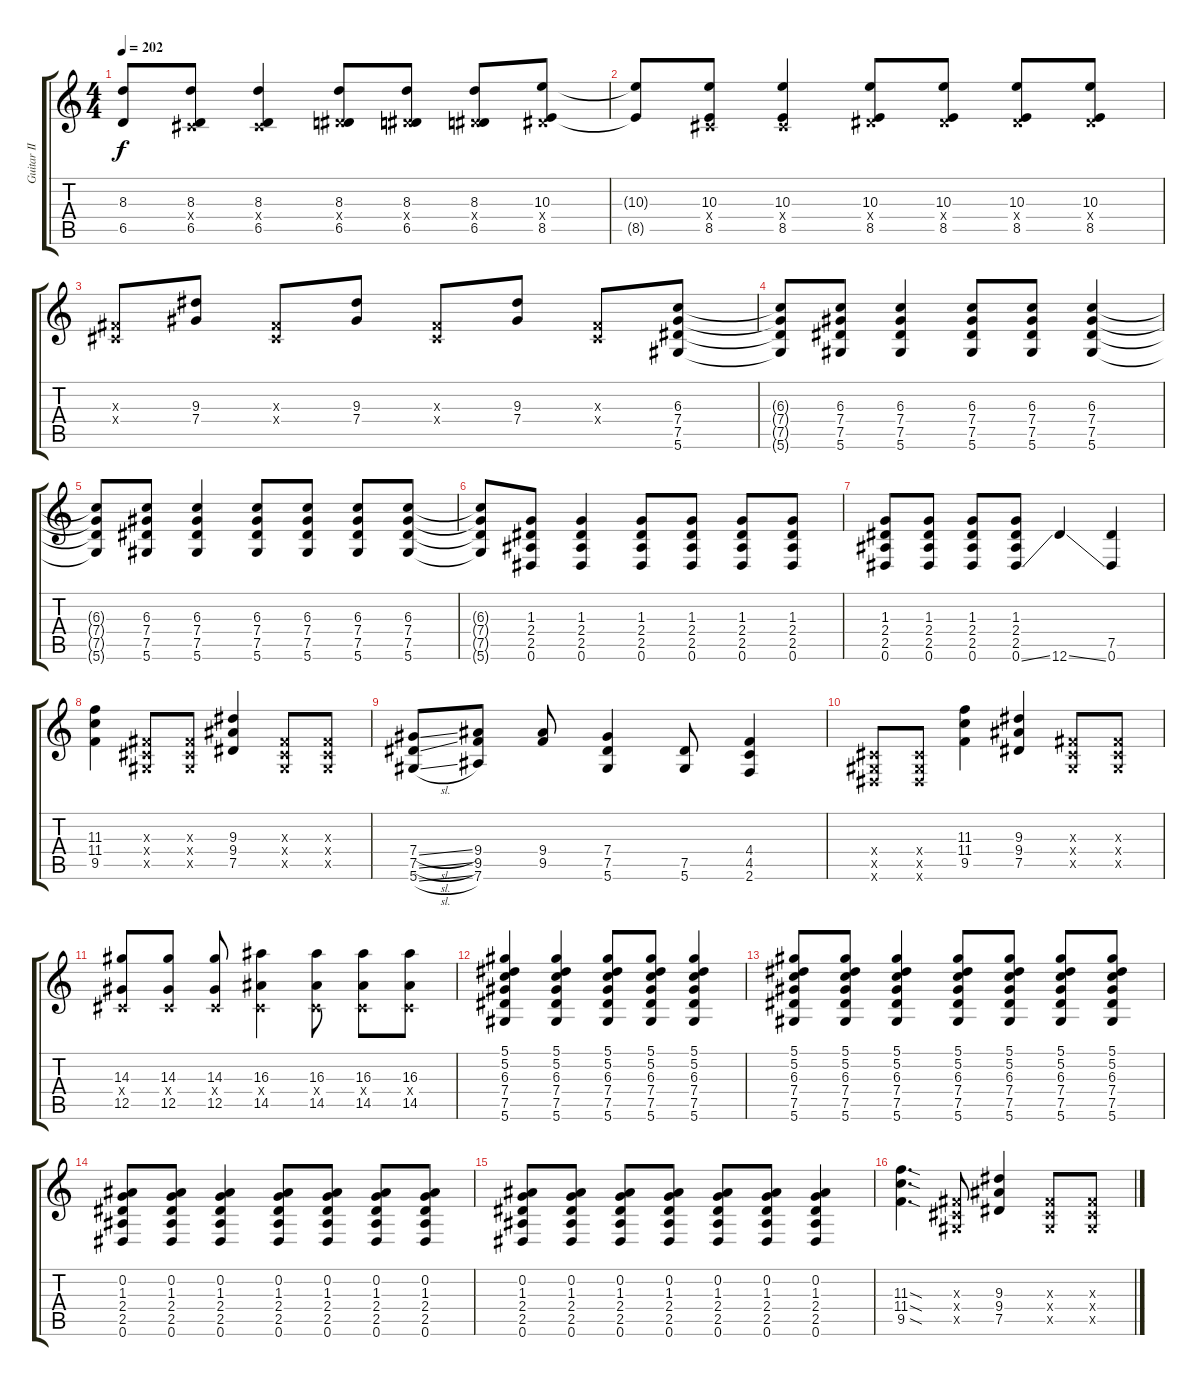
\track ("Guitar II - (Overdrive) Jade" "Guitar II ") {instrument overdrivenguitar}
\staff {score tabs}
\tuning (Eb4 Bb3 Gb3 Db3 Ab2 Eb2) {hide}
\ts (4 4)
\tempo 202
\clef g2
\ks c
(8.3{t} 6.5{t}).8{dy f} (8.3 0.4{x} 6.5).8 (8.3 0.4{x} 6.5).4 (8.3 2.4{x} 6.5).8 (8.3 2.4{x} 6.5).8 (8.3 2.4{x} 6.5).8 (10.3 2.4{x} 8.5).8 |
(10.3{t} 8.5{t}).8 (10.3 0.4{x} 8.5).8 (10.3 0.4{x} 8.5).4 (10.3 2.4{x} 8.5).8 (10.3 2.4{x} 8.5).8 (10.3 2.4{x} 8.5).8 (10.3 2.4{x} 8.5).8 |
(0.3{x} 0.4{x}).8 (9.3 7.4).8 (0.3{x} 0.4{x}).8 (9.3 7.4).8 (0.3{x} 0.4{x}).8 (9.3 7.4).8 (0.3{x} 0.4{x}).8 (6.3 7.4 7.5 5.6).8 |
(6.3{t} 7.4{t} 7.5{t} 5.6{t}).8 (6.3 7.4 7.5 5.6).8 (6.3 7.4 7.5 5.6).4 (6.3 7.4 7.5 5.6).8 (6.3 7.4 7.5 5.6).8 (6.3 7.4 7.5 5.6).4 |
(6.3{t} 7.4{t} 7.5{t} 5.6{t}).8 (6.3 7.4 7.5 5.6).8 (6.3 7.4 7.5 5.6).4 (6.3 7.4 7.5 5.6).8 (6.3 7.4 7.5 5.6).8 (6.3 7.4 7.5 5.6).8 (6.3 7.4 7.5 5.6).8 |
(6.3{t} 7.4{t} 7.5{t} 5.6{t}).8 (1.3 2.4 2.5 0.6).8 (1.3 2.4 2.5 0.6).4 (1.3 2.4 2.5 0.6).8 (1.3 2.4 2.5 0.6).8 (1.3 2.4 2.5 0.6).8 (1.3 2.4 2.5 0.6).8 |
(1.3 2.4 2.5 0.6).8 (1.3 2.4 2.5 0.6).8 (1.3 2.4 2.5 0.6).8 (1.3 2.4 2.5 0.6{ss}).8 12.6{ss}.4 (7.5 0.6).4 |
(11.3 11.4 9.5).4 (0.3{x} 0.4{x} 0.5{x}).8 (0.3{x} 0.4{x} 0.5{x}).8 (9.3 9.4 7.5).4 (0.3{x} 0.4{x} 0.5{x}).8 (0.3{x} 0.4{x} 0.5{x}).8 |
(7.4{sl} 7.5{sl} 5.6{sl}).8 (9.4 9.5 7.6).8 (9.4 9.5).8 (7.4 7.5 5.6).4 (7.5 5.6).8 (4.4 4.5 2.6).4 |
(0.4{x} 0.5{x} 0.6{x}).8 (0.4{x} 0.5{x} 0.6{x}).8 (11.3 11.4 9.5).4 (9.3 9.4 7.5).4 (0.3{x} 0.4{x} 0.5{x}).8 (0.3{x} 0.4{x} 0.5{x}).8 |
(14.3 0.4{x} 12.5).8 (14.3 0.4{x} 12.5).8 (14.3 0.4{x} 12.5).8 (16.3 0.4{x} 14.5).4 (16.3 0.4{x} 14.5).8 (16.3 0.4{x} 14.5).8 (16.3 0.4{x} 14.5).8 |
(5.1 5.2 6.3 7.4 7.5 5.6).4 (5.1 5.2 6.3 7.4 7.5 5.6).4 (5.1 5.2 6.3 7.4 7.5 5.6).8 (5.1 5.2 6.3 7.4 7.5 5.6).8 (5.1 5.2 6.3 7.4 7.5 5.6).4 |
(5.1 5.2 6.3 7.4 7.5 5.6).8 (5.1 5.2 6.3 7.4 7.5 5.6).8 (5.1 5.2 6.3 7.4 7.5 5.6).4 (5.1 5.2 6.3 7.4 7.5 5.6).8 (5.1 5.2 6.3 7.4 7.5 5.6).8 (5.1 5.2 6.3 7.4 7.5 5.6).8 (5.1 5.2 6.3 7.4 7.5 5.6).8 |
(0.2 1.3 2.4 2.5 0.6).8 (0.2 1.3 2.4 2.5 0.6).8 (0.2 1.3 2.4 2.5 0.6).4 (0.2 1.3 2.4 2.5 0.6).8 (0.2 1.3 2.4 2.5 0.6).8 (0.2 1.3 2.4 2.5 0.6).8 (0.2 1.3 2.4 2.5 0.6).8 |
(0.2 1.3 2.4 2.5 0.6).8 (0.2 1.3 2.4 2.5 0.6).8 (0.2 1.3 2.4 2.5 0.6).8 (0.2 1.3 2.4 2.5 0.6).8 (0.2 1.3 2.4 2.5 0.6).8 (0.2 1.3 2.4 2.5 0.6).8 (0.2 1.3 2.4 2.5 0.6).4 |
(11.3{sod} 11.4{sod} 9.5{sod}).4{d} (0.3{x} 0.4{x} 0.5{x}).8 (9.3 9.4 7.5).4 (0.3{x} 0.4{x} 0.5{x}).8 (0.3{x} 0.4{x} 0.5{x}).8
